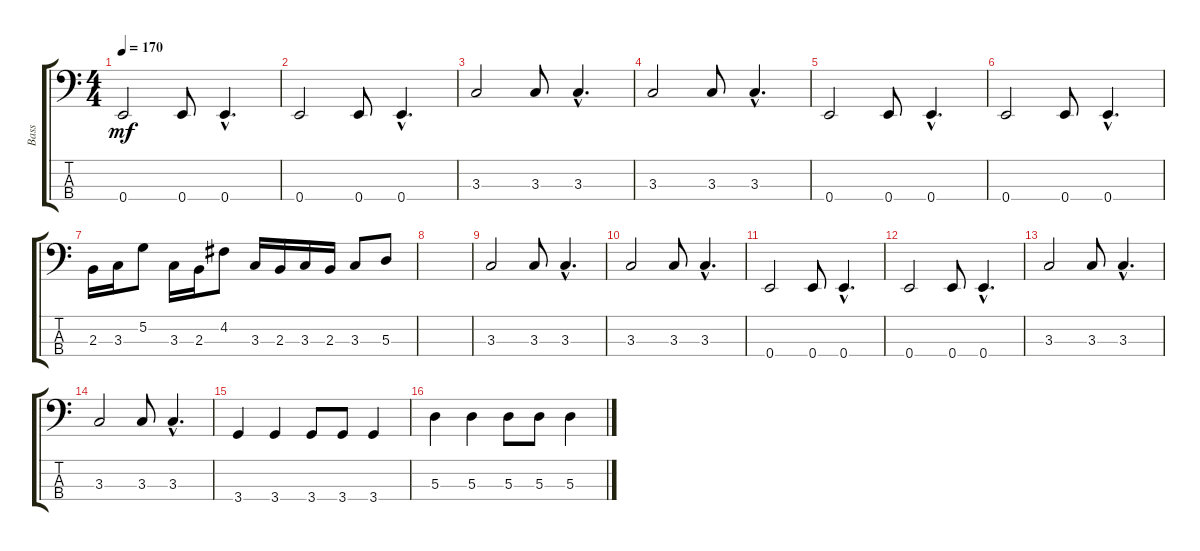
\track ("Bass" "Bass") {instrument electricbasspick}
\staff {score tabs}
\tuning (G2 D2 A1 E1) {hide}
\ts (4 4)
\tempo 170
\clef f4
\ks c
0.4.2{dy mf} 0.4.8 0.4{hac}.4{d} |
0.4.2 0.4.8 0.4{hac}.4{d} |
3.3.2 3.3.8 3.3{hac}.4{d} |
3.3.2 3.3.8 3.3{hac}.4{d} |
0.4.2 0.4.8 0.4{hac}.4{d} |
0.4.2 0.4.8 0.4{hac}.4{d} |
2.3.16 3.3.16 5.2.8 3.3.16 2.3.16 4.2.8 3.3.16 2.3.16 3.3.16 2.3.16 3.3.8 5.3.8 |
|
3.3.2 3.3.8 3.3{hac}.4{d} |
3.3.2 3.3.8 3.3{hac}.4{d} |
0.4.2 0.4.8 0.4{hac}.4{d} |
0.4.2 0.4.8 0.4{hac}.4{d} |
3.3.2 3.3.8 3.3{hac}.4{d} |
3.3.2 3.3.8 3.3{hac}.4{d} |
3.4.4 3.4.4 3.4.8 3.4.8 3.4.4 |
5.3.4 5.3.4 5.3.8 5.3.8 5.3.4
